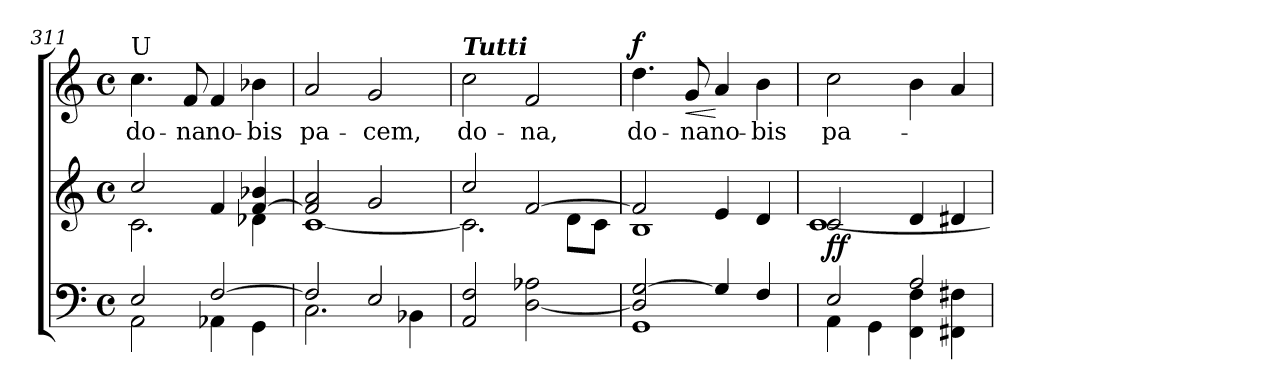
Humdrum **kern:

**kern	**kern	**dynam	**kern	**text	**dynam
*part2	*part2	*part2	*part1	*part1	*part1
*staff3	*staff2	*staff2/3	*staff1	*staff1	*staff1
*clefF4	*clefG2	*	*clefG2	*	*
*k[]	*k[]	*	*k[]	*	*
*C:	*C:	*	*C:	*	*
*M4/4	*M4/4	*	*M4/4	*	*
*met(c)	*met(c)	*	*met(c)	*	*
=311	=311	=311	=311	=311	=311
*^	*^	*	*	*	*
!	!	!	!	!	!LO:TX:a:t=U	!	!
!	!	!	!	!	!	!LO:LY:b	!
2E/	2AA\	2cc/	2.c\	.	4.cc\	do-	.
!	!	!	!	!	!	!LO:LY:b	!
.	.	.	.	.	8f/	-na	.
!	!	!	!	!	!	!LO:LY:b	!
[>2F/	4AA-X\	4f/	.	.	4f/	no-	.
!	!	!	!	!	!	!LO:LY:b	!
.	4GG\	[>4f/ 4b-X/	4d-X\	.	4b-X\	-bis	.
=312	=312	=312	=312	=312	=312	=312	=312
!	!	!	!	!	!	!LO:LY:b	!
2F/]	2.C\	2f/] 2a/	[<1c	.	2a/	pa-	.
!	!	!	!	!	!	!LO:LY:b	!
2E/	.	2g/	.	.	2g/	-cem,	.
.	4BB-X\	.	.	.	.	.	.
!!LO:LB:g=z
=313	=313	=313	=313	=313	=313	=313	=313
!	!	!	!	!	!LO:TX:a:Bi:t=Tutti	!	!
!	!	!	!	!	!	!LO:LY:b	!
*v	*v	*	*	*	*	*	*
2AA/ 2F/	2cc/	2.c\]	.	2cc\	do-	.
!	!	!	!	!	!LO:LY:b	!
[<2D\ 2A-X\	[>2f/	.	.	2f/	-na,	.
.	.	8d\L	.	.	.	.
.	.	8c\J	.	.	.	.
=314	=314	=314	=314	=314	=314	=314
*^	*	*	*	*	*	*
!	!	!	!	!	!	!LO:LY:b	!LO:DY:a
2D/] [>2G/	1GG	2f/]	1B	.	4.dd\	do-	f
!	!	!	!	!	!	!LO:LY:b	!LO:HP:b
.	.	.	.	.	8g/	-na	<
!	!	!	!	!	!	!LO:LY:b	!
4G/]	.	4e/	.	.	4a/	no-	[
!	!	!	!	!	!	!LO:LY:b	!
4F/	.	4d/	.	.	4b\	-bis	.
=315	=315	=315	=315	=315	=315	=315	=315
!	!	!	!	!LO:DY:b	!	!LO:LY:b	!
2E/	4AA\	2c/	[<1c	ff	2cc\	pa-	.
.	4GG\	.	.	.	.	.	.
2A/	4FF\ 4F\	4d/	.	.	4b\	.	.
.	4FF#X\ 4F#X\	4d#X/	.	.	4a/	.	.
*v	*v	*	*	*	*	*	*
*	*v	*v	*	*	*	*
=	=	=	=	=	=
*-	*-	*-	*-	*-	*-
